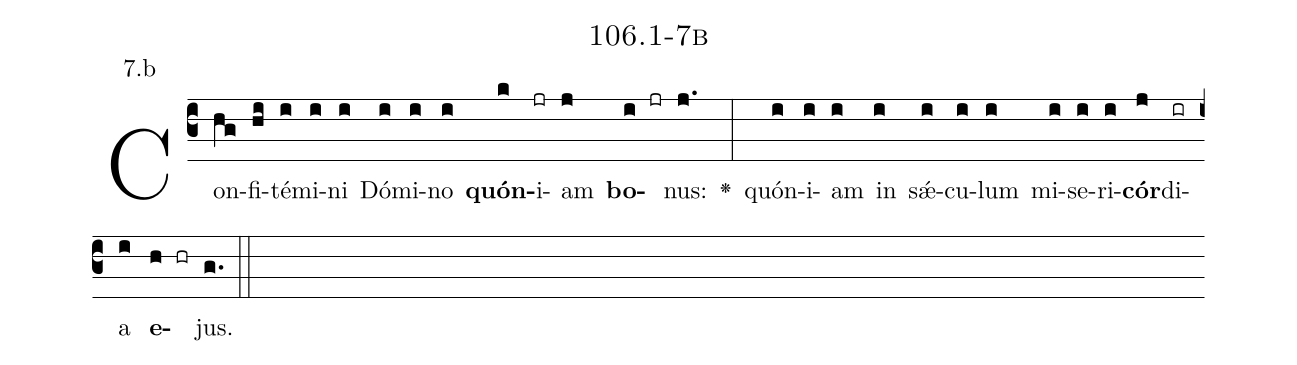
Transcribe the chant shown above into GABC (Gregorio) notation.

name: 106.1-7b;
annotation: 7.b;
%%
(c3)Con(hg)fi(hi)té(i)mi(i)ni(i) Dó(i)mi(i)no(i) <b>quón</b>(k)i(jr)am(j) <b>bo</b>(i jr)nus:(j.) <v>\greheightstar</v>(:) quón(i)i(i)am(i) in(i) sǽ(i)cu(i)lum(i) mi(i)se(i)ri(i)<b>cór</b>(j)di(ir)a(i) <b>e</b>(h hr)jus.(g.) (::)


%E(i) u(i) o(j) u(i) a(h) e.(g.) (::)
